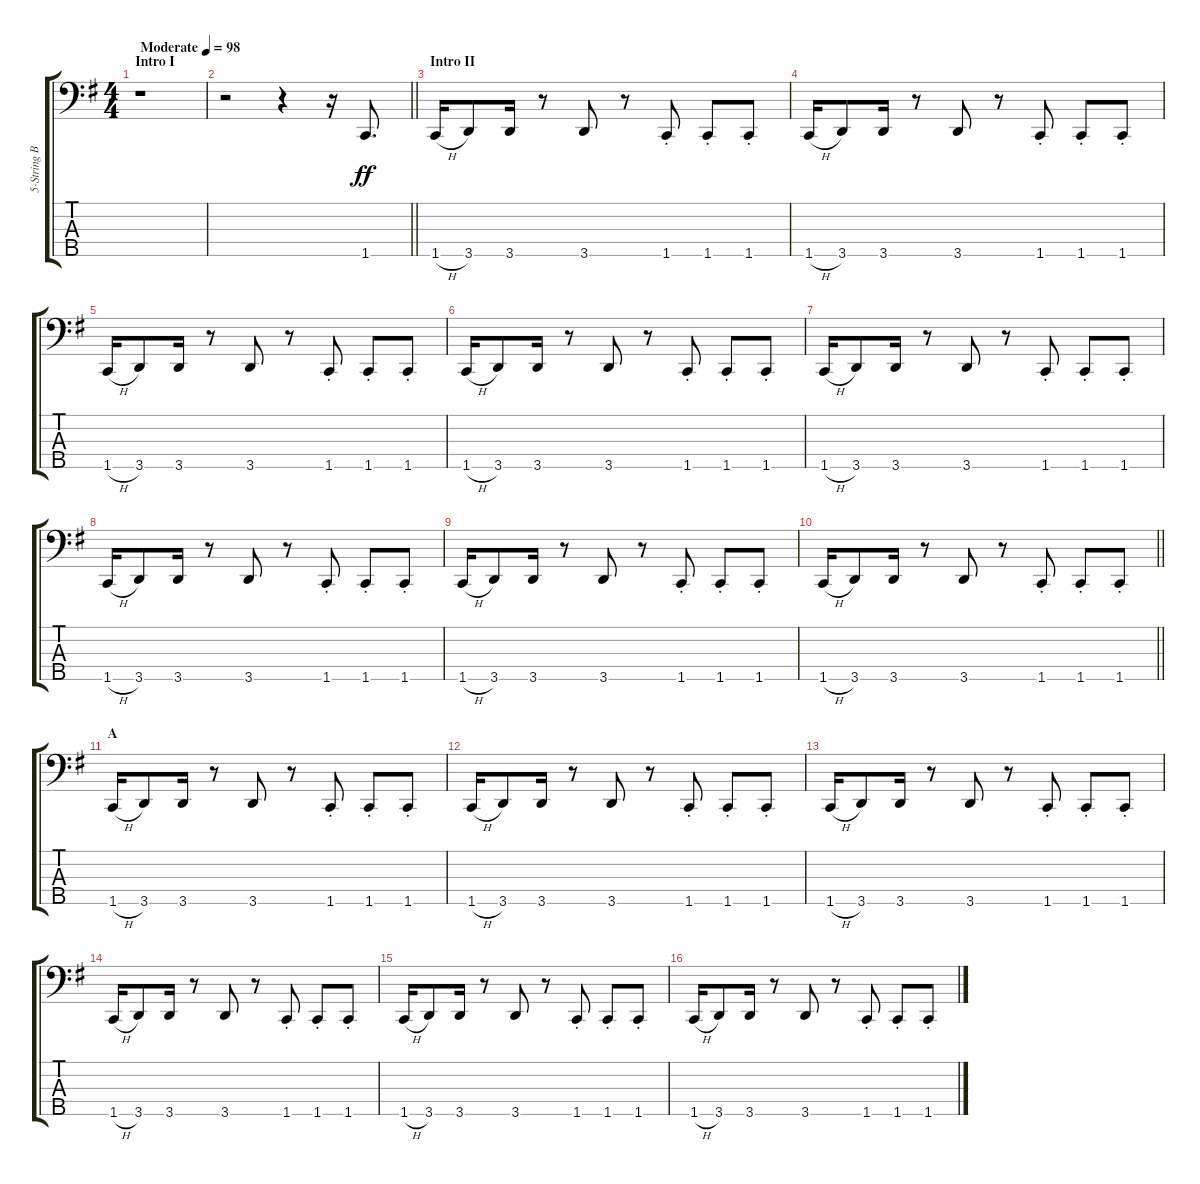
\track ("5-String Bass" "5-String B") {instrument electricbassfinger}
\staff {score tabs}
\tuning (G2 D2 A1 E1 B0) {hide}
\ts (4 4)
\section ("" "Intro I")
\tempo (98 "Moderate")
\clef f4
\ks g
r.1{dy ff instrument electricbassfinger} |
\barLineRight lightlight
r.2 r.4 r.16 1.5.8{d} |
\section ("" "Intro II")
1.5{h}.16 3.5.8 3.5.16 r.8 3.5.8 r.8 1.5{st}.8 1.5{st}.8 1.5{st}.8 |
1.5{h}.16 3.5.8 3.5.16 r.8 3.5.8 r.8 1.5{st}.8 1.5{st}.8 1.5{st}.8 |
1.5{h}.16 3.5.8 3.5.16 r.8 3.5.8 r.8 1.5{st}.8 1.5{st}.8 1.5{st}.8 |
1.5{h}.16 3.5.8 3.5.16 r.8 3.5.8 r.8 1.5{st}.8 1.5{st}.8 1.5{st}.8 |
1.5{h}.16 3.5.8 3.5.16 r.8 3.5.8 r.8 1.5{st}.8 1.5{st}.8 1.5{st}.8 |
1.5{h}.16 3.5.8 3.5.16 r.8 3.5.8 r.8 1.5{st}.8 1.5{st}.8 1.5{st}.8 |
1.5{h}.16 3.5.8 3.5.16 r.8 3.5.8 r.8 1.5{st}.8 1.5{st}.8 1.5{st}.8 |
\barLineRight lightlight
1.5{h}.16 3.5.8 3.5.16 r.8 3.5.8 r.8 1.5{st}.8 1.5{st}.8 1.5{st}.8 |
\section ("" "A")
1.5{h}.16 3.5.8 3.5.16 r.8 3.5.8 r.8 1.5{st}.8 1.5{st}.8 1.5{st}.8 |
1.5{h}.16 3.5.8 3.5.16 r.8 3.5.8 r.8 1.5{st}.8 1.5{st}.8 1.5{st}.8 |
1.5{h}.16 3.5.8 3.5.16 r.8 3.5.8 r.8 1.5{st}.8 1.5{st}.8 1.5{st}.8 |
1.5{h}.16 3.5.8 3.5.16 r.8 3.5.8 r.8 1.5{st}.8 1.5{st}.8 1.5{st}.8 |
1.5{h}.16 3.5.8 3.5.16 r.8 3.5.8 r.8 1.5{st}.8 1.5{st}.8 1.5{st}.8 |
1.5{h}.16 3.5.8 3.5.16 r.8 3.5.8 r.8 1.5{st}.8 1.5{st}.8 1.5{st}.8
